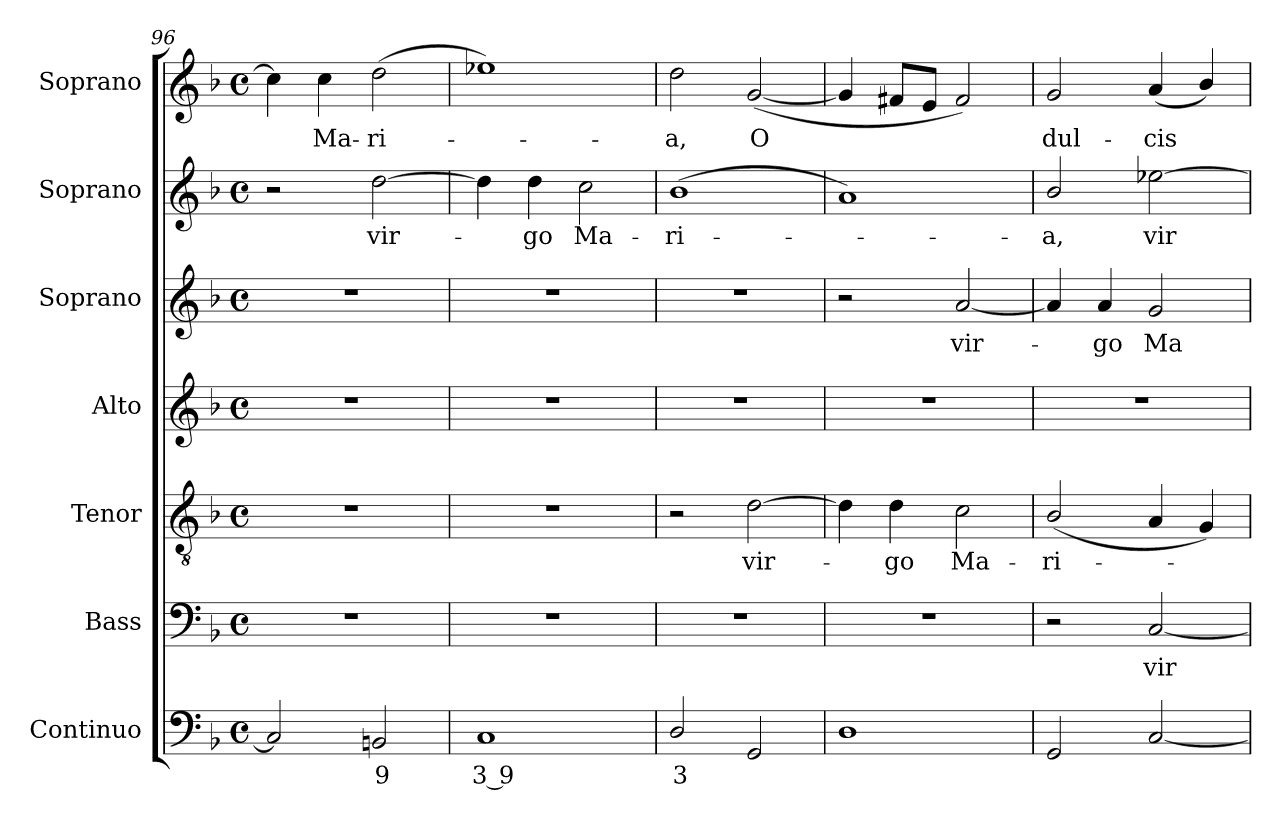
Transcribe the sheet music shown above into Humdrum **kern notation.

**kern	**text	**kern	**text	**kern	**text	**kern	**kern	**text	**kern	**text	**kern	**text
*part7	*part7	*part6	*part6	*part5	*part5	*part4	*part3	*part3	*part2	*part2	*part1	*part1
*staff7	*staff7	*staff6	*staff6	*staff5	*staff5	*staff4	*staff3	*staff3	*staff2	*staff2	*staff1	*staff1
*I"Continuo	*	*I"Bass	*	*I"Tenor	*	*I"Alto	*I"Soprano	*	*I"Soprano	*	*I"Soprano	*
*I'Cont.	*	*I'B.	*	*I'T.	*	*I'A.	*I'S.	*	*I'S.	*	*I'S.	*
*clefF4	*	*clefF4	*	*clefGv2	*	*clefG2	*clefG2	*	*clefG2	*	*clefG2	*
*	*	*	*	*ITrd7c12	*	*	*	*	*	*	*	*
*k[b-]	*	*k[b-]	*	*k[b-]	*	*k[b-]	*k[b-]	*	*k[b-]	*	*k[b-]	*
*F:	*	*F:	*	*F:	*	*F:	*F:	*	*F:	*	*F:	*
*M4/4	*	*M4/4	*	*M4/4	*	*M4/4	*M4/4	*	*M4/4	*	*M4/4	*
*met(c)	*	*met(c)	*	*met(c)	*	*met(c)	*met(c)	*	*met(c)	*	*met(c)	*
=96	=96	=96	=96	=96	=96	=96	=96	=96	=96	=96	=96	=96
2Ci/]	.	1r	.	1r	.	1r	1r	.	2r	.	4cci\]	.
!	!	!	!	!	!	!	!	!	!	!	!	!LO:LY:b:color=#000000
.	.	.	.	.	.	.	.	.	.	.	4cci\	Ma-
!	!LO:LY:b:color=#000000	!	!	!	!	!	!	!	!	!	!	!
!	!	!	!	!	!	!	!	!	!	!LO:LY:b:color=#000000	!	!
!	!	!	!	!	!	!	!	!	!	!	!	!LO:LY:b:color=#000000
2BBni/	9	.	.	.	.	.	.	.	[2ddi\	vir-	(2ddi\	-ri-
=97	=97	=97	=97	=97	=97	=97	=97	=97	=97	=97	=97	=97
!	!LO:LY:b:color=#000000	!	!	!	!	!	!	!	!	!	!	!
1Ci	3 9	1r	.	1r	.	1r	1r	.	4ddi\]	.	1ee-Xi)	.
!	!	!	!	!	!	!	!	!	!	!LO:LY:b:color=#000000	!	!
.	.	.	.	.	.	.	.	.	4ddi\	-go	.	.
!	!	!	!	!	!	!	!	!	!	!LO:LY:b:color=#000000	!	!
.	.	.	.	.	.	.	.	.	2cci\	Ma-	.	.
=98	=98	=98	=98	=98	=98	=98	=98	=98	=98	=98	=98	=98
!	!LO:LY:b:color=#000000	!	!	!	!	!	!	!	!	!	!	!
!	!	!	!	!	!	!	!	!	!	!LO:LY:b:color=#000000	!	!
!	!	!	!	!	!	!	!	!	!	!	!	!LO:LY:b:color=#000000
2Di/	3	1r	.	2r	.	1r	1r	.	(1b-i	-ri-	2ddi\	-a,
!	!	!	!	!	!LO:LY:b:color=#000000	!	!	!	!	!	!	!
!	!	!	!	!	!	!	!	!	!	!	!	!LO:LY:b:color=#000000
2GGi/	.	.	.	[2Di\	vir-	.	.	.	.	.	([2gi/	O
=99	=99	=99	=99	=99	=99	=99	=99	=99	=99	=99	=99	=99
1Di	.	1r	.	4Di\]	.	1r	2r	.	1ai)	.	4gi/]	.
!	!	!	!	!	!LO:LY:b:color=#000000	!	!	!	!	!	!	!
.	.	.	.	4Di\	-go	.	.	.	.	.	8f#Xi/L	.
.	.	.	.	.	.	.	.	.	.	.	8ei/J	.
!	!	!	!	!	!LO:LY:b:color=#000000	!	!	!	!	!	!	!
!	!	!	!	!	!	!	!	!LO:LY:b:color=#000000	!	!	!	!
.	.	.	.	2Ci\	Ma-	.	[2ai/	vir-	.	.	2f#i/)	.
!!LO:LB:g=z
=100	=100	=100	=100	=100	=100	=100	=100	=100	=100	=100	=100	=100
!	!	!	!	!	!LO:LY:b:color=#000000	!	!	!	!	!	!	!
!	!	!	!	!	!	!	!	!	!	!LO:LY:b:color=#000000	!	!
!	!	!	!	!	!	!	!	!	!	!	!	!LO:LY:b:color=#000000
2GGi/	.	2r	.	(2BB-i/	-ri-	1r	4ai/]	.	2b-i/	-a,	2gi/	dul-
!	!	!	!	!	!	!	!	!LO:LY:b:color=#000000	!	!	!	!
.	.	.	.	.	.	.	4ai/	-go	.	.	.	.
!	!	!	!LO:LY:b:color=#000000	!	!	!	!	!	!	!	!	!
!	!	!	!	!	!	!	!	!LO:LY:b:color=#000000	!	!	!	!
!	!	!	!	!	!	!	!	!	!	!LO:LY:b:color=#000000	!	!
!	!	!	!	!	!	!	!	!	!	!	!	!LO:LY:b:color=#000000
[2Ci/	.	[2Ci/	vir-	4AAi/	.	.	2gi/	Ma-	[2ee-Xi\	vir-	(4ai/	-cis
.	.	.	.	4GGi/)	.	.	.	.	.	.	4b-i/)	.
=	=	=	=	=	=	=	=	=	=	=	=	=
*-	*-	*-	*-	*-	*-	*-	*-	*-	*-	*-	*-	*-
